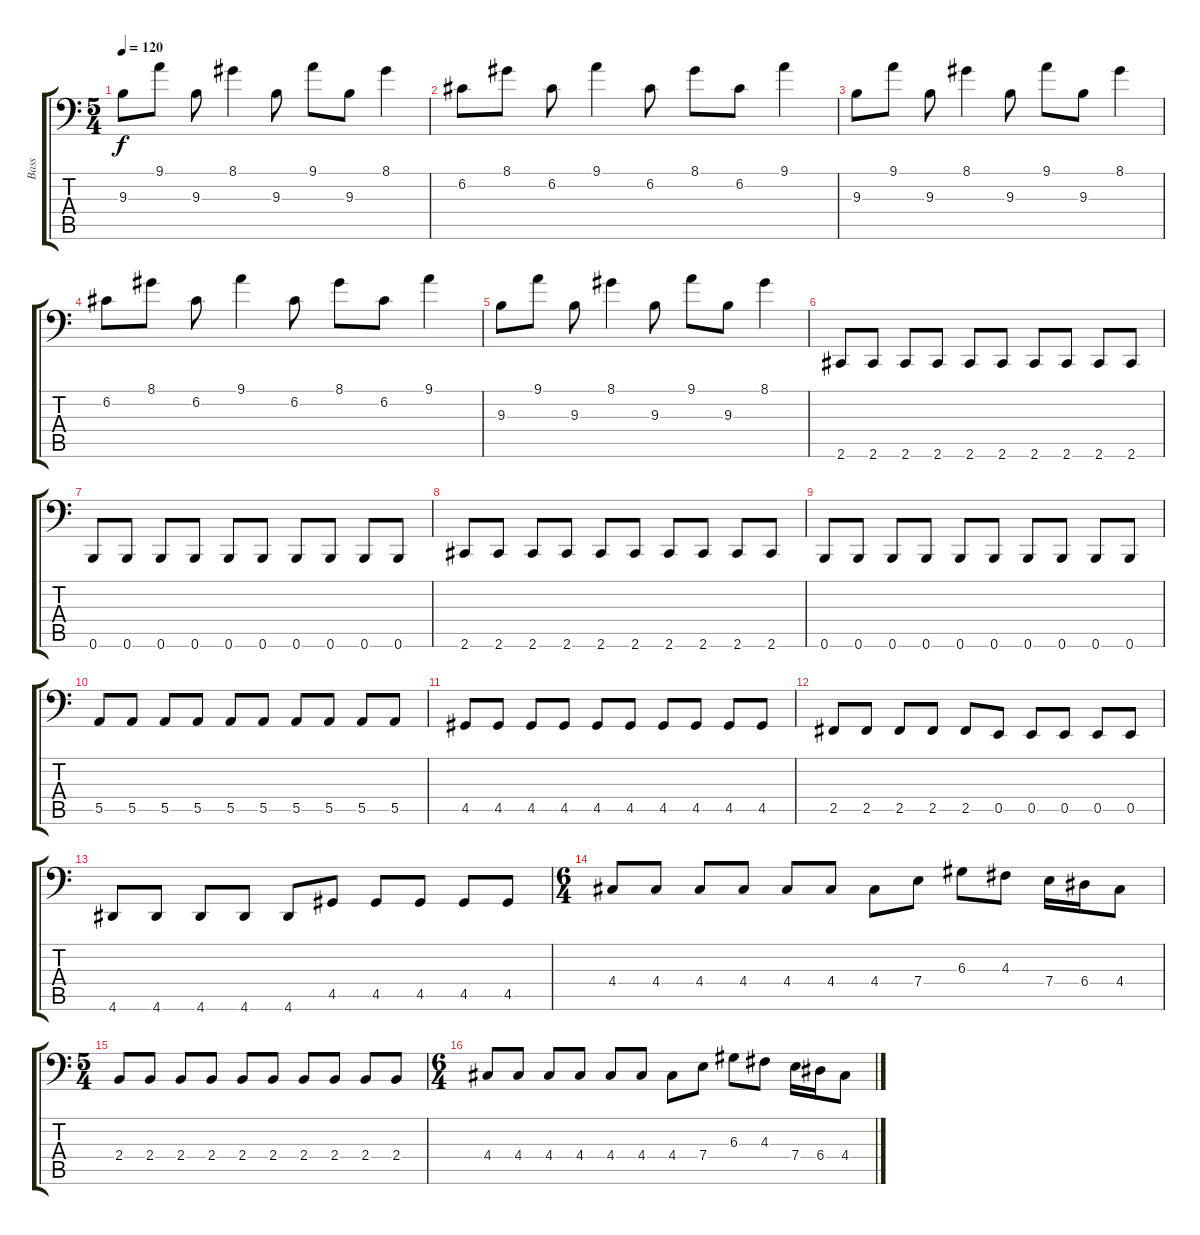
\track ("Bass" "Bass") {instrument electricbassfinger}
\staff {score tabs}
\tuning (C3 G2 D2 A1 E1 B0) {hide}
\ts (5 4)
\tempo 120
\clef f4
\ks c
9.3.8{dy f} 9.1.8 9.3.8 8.1.4 9.3.8 9.1.8 9.3.8 8.1.4 |
6.2.8 8.1.8 6.2.8 9.1.4 6.2.8 8.1.8 6.2.8 9.1.4 |
9.3.8 9.1.8 9.3.8 8.1.4 9.3.8 9.1.8 9.3.8 8.1.4 |
6.2.8 8.1.8 6.2.8 9.1.4 6.2.8 8.1.8 6.2.8 9.1.4 |
9.3.8 9.1.8 9.3.8 8.1.4 9.3.8 9.1.8 9.3.8 8.1.4 |
2.6.8 2.6.8 2.6.8 2.6.8 2.6.8 2.6.8 2.6.8 2.6.8 2.6.8 2.6.8 |
0.6.8 0.6.8 0.6.8 0.6.8 0.6.8 0.6.8 0.6.8 0.6.8 0.6.8 0.6.8 |
2.6.8 2.6.8 2.6.8 2.6.8 2.6.8 2.6.8 2.6.8 2.6.8 2.6.8 2.6.8 |
0.6.8 0.6.8 0.6.8 0.6.8 0.6.8 0.6.8 0.6.8 0.6.8 0.6.8 0.6.8 |
5.5.8 5.5.8 5.5.8 5.5.8 5.5.8 5.5.8 5.5.8 5.5.8 5.5.8 5.5.8 |
4.5.8 4.5.8 4.5.8 4.5.8 4.5.8 4.5.8 4.5.8 4.5.8 4.5.8 4.5.8 |
2.5.8 2.5.8 2.5.8 2.5.8 2.5.8 0.5.8 0.5.8 0.5.8 0.5.8 0.5.8 |
4.6.8 4.6.8 4.6.8 4.6.8 4.6.8 4.5.8 4.5.8 4.5.8 4.5.8 4.5.8 |
\ts (6 4)
4.4.8 4.4.8 4.4.8 4.4.8 4.4.8 4.4.8 4.4.8 7.4.8 6.3.8 4.3.8 7.4.16 6.4.16 4.4.8 |
\ts (5 4)
2.4.8 2.4.8 2.4.8 2.4.8 2.4.8 2.4.8 2.4.8 2.4.8 2.4.8 2.4.8 |
\ts (6 4)
4.4.8 4.4.8 4.4.8 4.4.8 4.4.8 4.4.8 4.4.8 7.4.8 6.3.8 4.3.8 7.4.16 6.4.16 4.4.8
